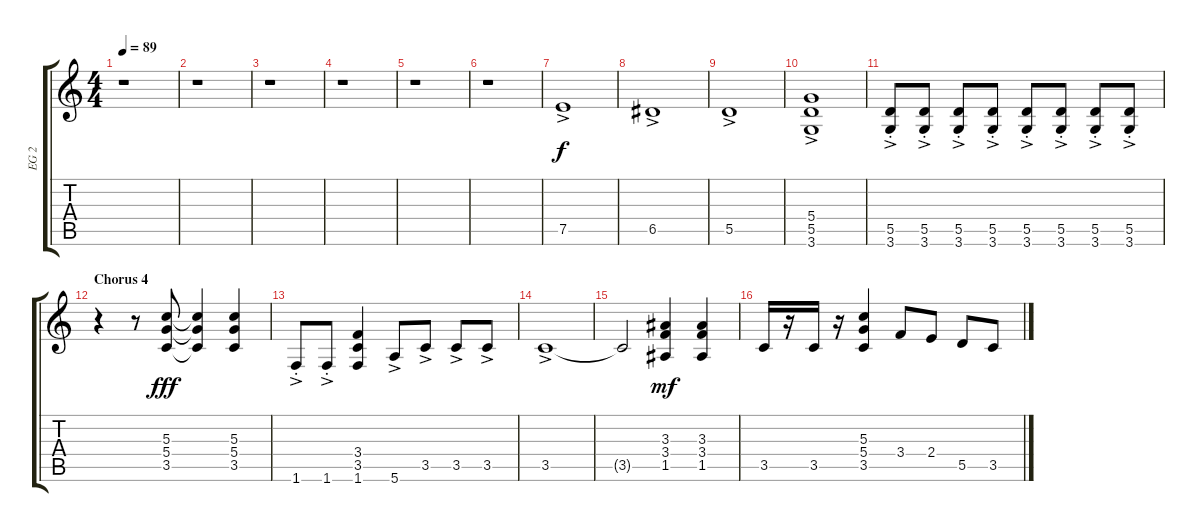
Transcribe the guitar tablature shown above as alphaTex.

\track ("EG 2" "EG 2") {instrument overdrivenguitar}
\staff {score tabs}
\tuning (E4 B3 G3 D3 A2 E2) {hide}
\ts (4 4)
\tempo 89
\clef g2
\ks c
r.1{dy f} |
r.1 |
r.1 |
r.1 |
r.1 |
r.1 |
7.5{ac}.1 |
6.5{ac}.1 |
5.5{ac}.1 |
(5.4 5.5 3.6{ac}).1 |
(5.5 3.6{ac st}).8 (5.5 3.6{ac st}).8 (5.5 3.6{ac st}).8 (5.5 3.6{ac st}).8 (5.5 3.6{ac st}).8 (5.5 3.6{ac st}).8 (5.5 3.6{ac st}).8 (5.5 3.6{ac st}).8 |
\section ("" "Chorus 4")
r.4 r.8 (5.3 5.4 3.5).8{dy fff} (5.3{t} 5.4{t} 3.5{t}).4 (5.3 5.4 3.5).4 |
1.6{ac st}.8 1.6{ac st}.8 (3.4 3.5 1.6).4 5.6{ac}.8 3.5{ac}.8 3.5{ac}.8 3.5{ac}.8 |
3.5{ac}.1 |
3.5{t}.2 (3.3 3.4 1.5).4{dy mf} (3.3 3.4 1.5).4 |
3.5.16 r.16 3.5.16 r.16 (5.3 5.4 3.5).4 3.4.8 2.4.8 5.5.8 3.5.8
